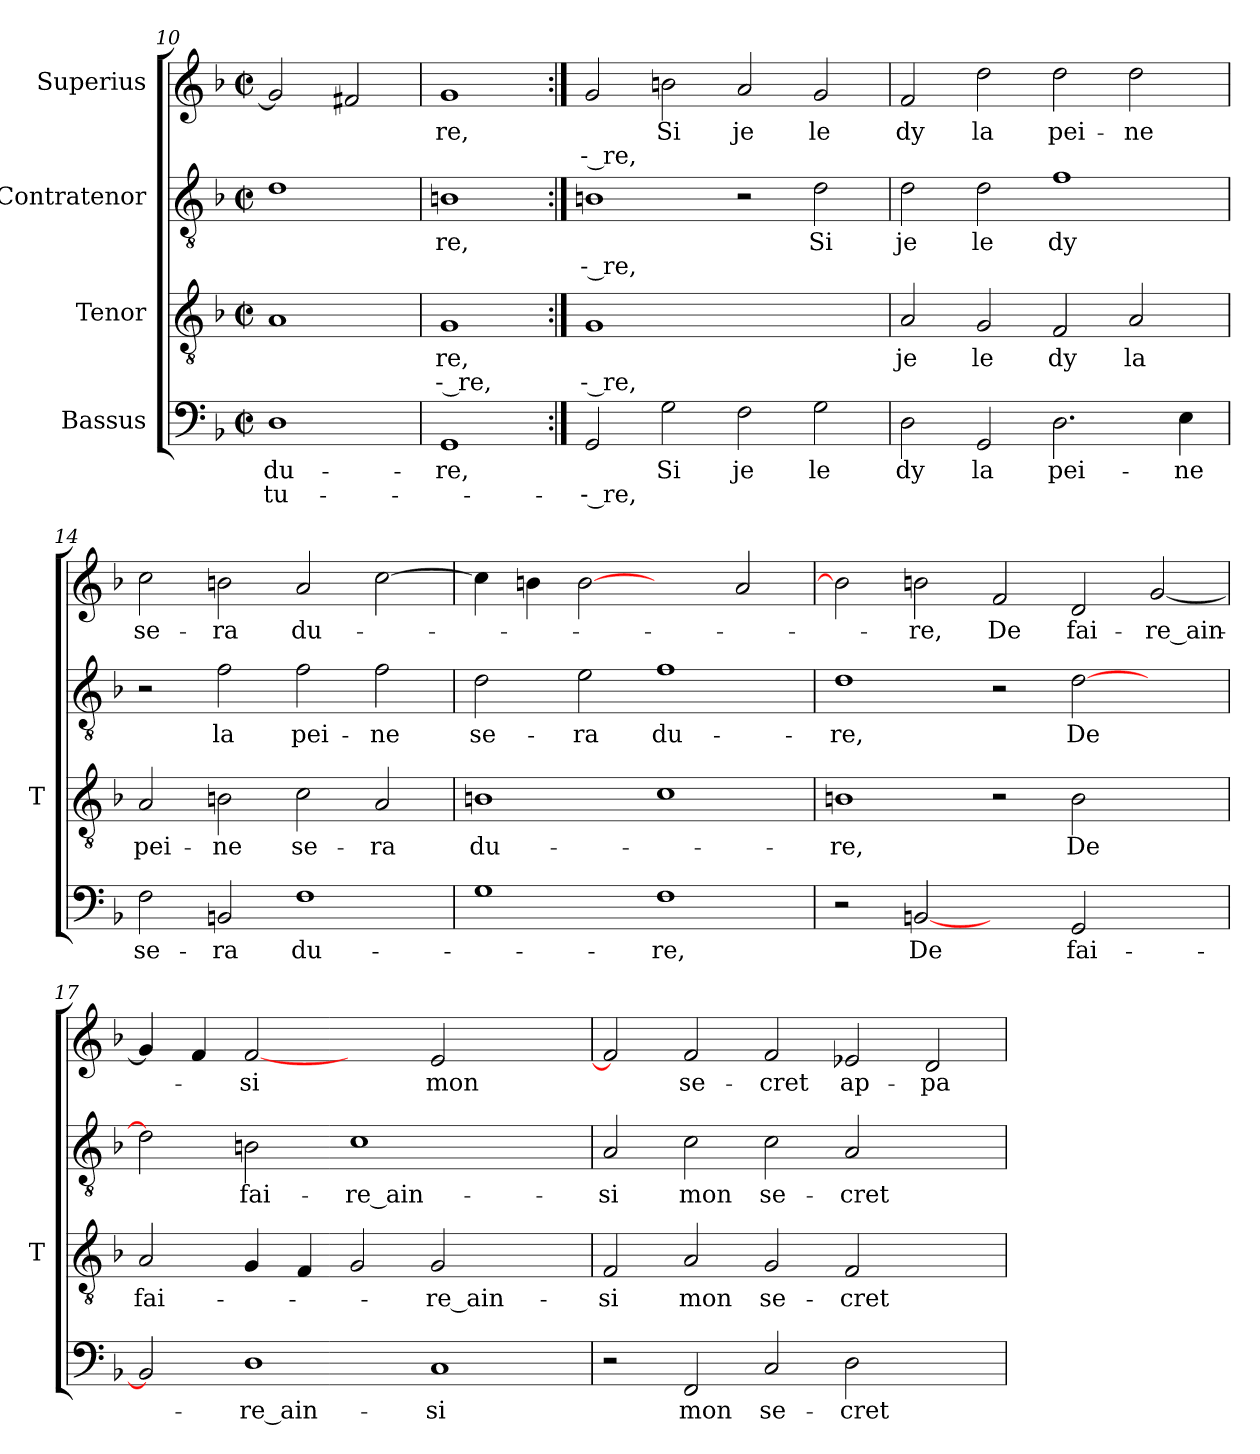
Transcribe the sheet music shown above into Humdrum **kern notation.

**kern	**text	**text	**kern	**text	**text	**kern	**text	**text	**kern	**text	**text
*part4	*part4	*part4	*part3	*part3	*part3	*part2	*part2	*part2	*part1	*part1	*part1
*staff4	*staff4	*staff4	*staff3	*staff3	*staff3	*staff2	*staff2	*staff2	*staff1	*staff1	*staff1
*I"Bassus	*	*	*I"Tenor	*	*	*I"Contratenor	*	*	*I"Superius	*	*
*	*	*	*I'T	*	*	*	*	*	*	*	*
*clefF4	*	*	*clefGv2	*	*	*clefGv2	*	*	*clefG2	*	*
*k[b-]	*	*	*k[b-]	*	*	*k[b-]	*	*	*k[b-]	*	*
*F:	*	*	*F:	*	*	*F:	*	*	*F:	*	*
*M2/2	*	*	*M2/2	*	*	*M2/2	*	*	*M2/2	*	*
*met(c|)	*	*	*met(c|)	*	*	*met(c|)	*	*	*met(c|)	*	*
=10	=10	=10	=10	=10	=10	=10	=10	=10	=10	=10	=10
1D	du-	tu-	1A	.	.	1d	.	.	2g]	.	.
.	.	.	.	.	.	.	.	.	2f#X	.	.
=11	=11	=11	=11	=11	=11	=11	=11	=11	=11	=11	=11
1GG	-re,	.	1G	-re,	-- re,	1Bn	-re,	.	1g	-re,	.
=12:|!	=12:|!	=12:|!	=12:|!	=12:|!	=12:|!	=12:|!	=12:|!	=12:|!	=12:|!	=12:|!	=12:|!
2GG	.	-- re,	1Gi	.	-- re,	1Bn	.	-- re,	2g	.	-- re,
2G	-Si	.	.	.	.	.	.	.	2b	-Si	.
2F	-je	.	1ryy	.	.	2r	.	.	2a	-je	.
2G	-le	.	.	.	.	2d	-Si	.	2g	-le	.
=13	=13	=13	=13	=13	=13	=13	=13	=13	=13	=13	=13
2D	-dy	.	2A	-je	.	2d	-je	.	2f	-dy	.
2GG	-la	.	2G	-le	.	2d	-le	.	2dd	-la	.
2.D	pei-	.	2F	-dy	.	1f	-dy	.	2dd	pei-	.
.	.	.	2A	-la	.	.	.	.	2dd	-ne	.
4E	-ne	.	.	.	.	.	.	.	.	.	.
=14	=14	=14	=14	=14	=14	=14	=14	=14	=14	=14	=14
2F	se-	.	2A	pei-	.	2r	.	.	2cc	se-	.
2BBn	-ra	.	2Bn	-ne	.	2f	-la	.	2b	-ra	.
1F	du-	.	2c	se-	.	2f	pei-	.	2a	du-	.
.	.	.	2A	-ra	.	2f	-ne	.	[2cc	.	.
=15	=15	=15	=15	=15	=15	=15	=15	=15	=15	=15	=15
1G	.	.	1Bn	du-	.	2d	se-	.	4cc]	.	.
.	.	.	.	.	.	.	.	.	4b	.	.
.	.	.	.	.	.	2e	-ra	.	[2b	.	.
1F	-re,	.	1c	.	.	1f	du-	.	2ryy	.	.
.	.	.	.	.	.	.	.	.	2a	.	.
!!LO:PB:g=z
=16	=16	=16	=16	=16	=16	=16	=16	=16	=16	=16	=16
2r	.	.	1Bn	-re,	.	1d	-re,	.	2b]	.	.
[2BBn	-De	.	.	.	.	.	.	.	2b	-re,	.
2ryy	.	.	2r	.	.	2r	.	.	2f	-De	.
2GG	fai-	.	2B	-De	.	[2d	-De	.	2d	fai-	.
2ryy	.	.	2ryy	.	.	2ryy	.	.	[2g	re_ain-	.
=17	=17	=17	=17	=17	=17	=17	=17	=17	=17	=17	=17
2BB]	.	.	2A	fai-	.	2d]	.	.	4g]	.	.
.	.	.	.	.	.	.	.	.	4f	.	.
1D	re_ain-	.	4G	.	.	2Bn	fai-	.	[2f	-si	.
.	.	.	4F	.	.	.	.	.	.	.	.
.	.	.	2G	.	.	1c	re_ain-	.	2ryy	.	.
1C	-si	.	2G	re_ain-	.	.	.	.	2e	-mon	.
.	.	.	2ryy	.	.	2ryy	.	.	2ryy	.	.
=18	=18	=18	=18	=18	=18	=18	=18	=18	=18	=18	=18
2r	.	.	2F	-si	.	2A	-si	.	2f]	.	.
2FF	-mon	.	2A	-mon	.	2c	-mon	.	2f	se-	.
2C	se-	.	2G	se-	.	2c	se-	.	2f	-cret	.
2D	-cret	.	2F	-cret	.	2A	-cret	.	2e-X	ap-	.
2ryy	.	.	2ryy	.	.	2ryy	.	.	2d	pa-	.
=	=	=	=	=	=	=	=	=	=	=	=
*-	*-	*-	*-	*-	*-	*-	*-	*-	*-	*-	*-
